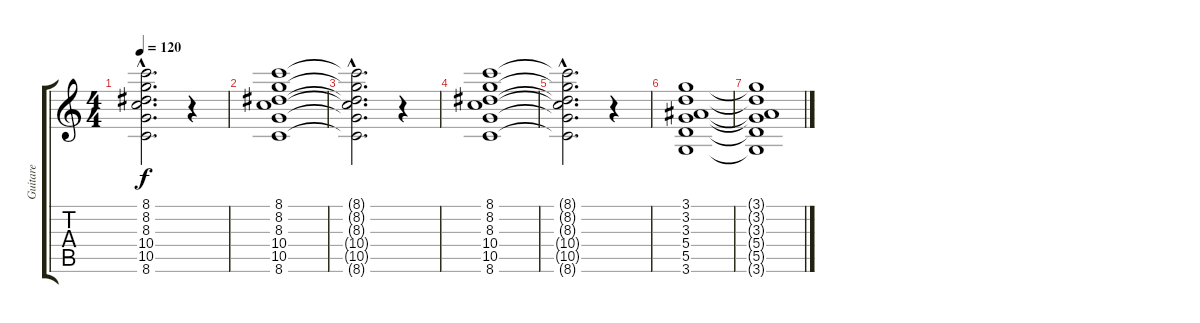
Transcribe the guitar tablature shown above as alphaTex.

\track ("Guitare" "Guitare") {instrument electricguitarclean}
\staff {score tabs}
\tuning (E4 B3 G3 D3 A2 E2) {hide}
\ts (4 4)
\tempo 120
\clef g2
\ks c
(8.1{hac t} 8.2{hac t} 8.3{hac t} 10.4{hac t} 10.5{hac t} 8.6{hac t}).2{d dy f} r.4 |
(8.1 8.2 8.3 10.4 10.5 8.6).1 |
(8.1{hac t} 8.2{hac t} 8.3{hac t} 10.4{hac t} 10.5{hac t} 8.6{hac t}).2{d} r.4 |
(8.1 8.2 8.3 10.4 10.5 8.6).1 |
(8.1{hac t} 8.2{hac t} 8.3{hac t} 10.4{hac t} 10.5{hac t} 8.6{hac t}).2{d} r.4 |
(3.1 3.2 3.3 5.4 5.5 3.6).1 |
(3.1{t} 3.2{t} 3.3{t} 5.4{t} 5.5{t} 3.6{t}).1
